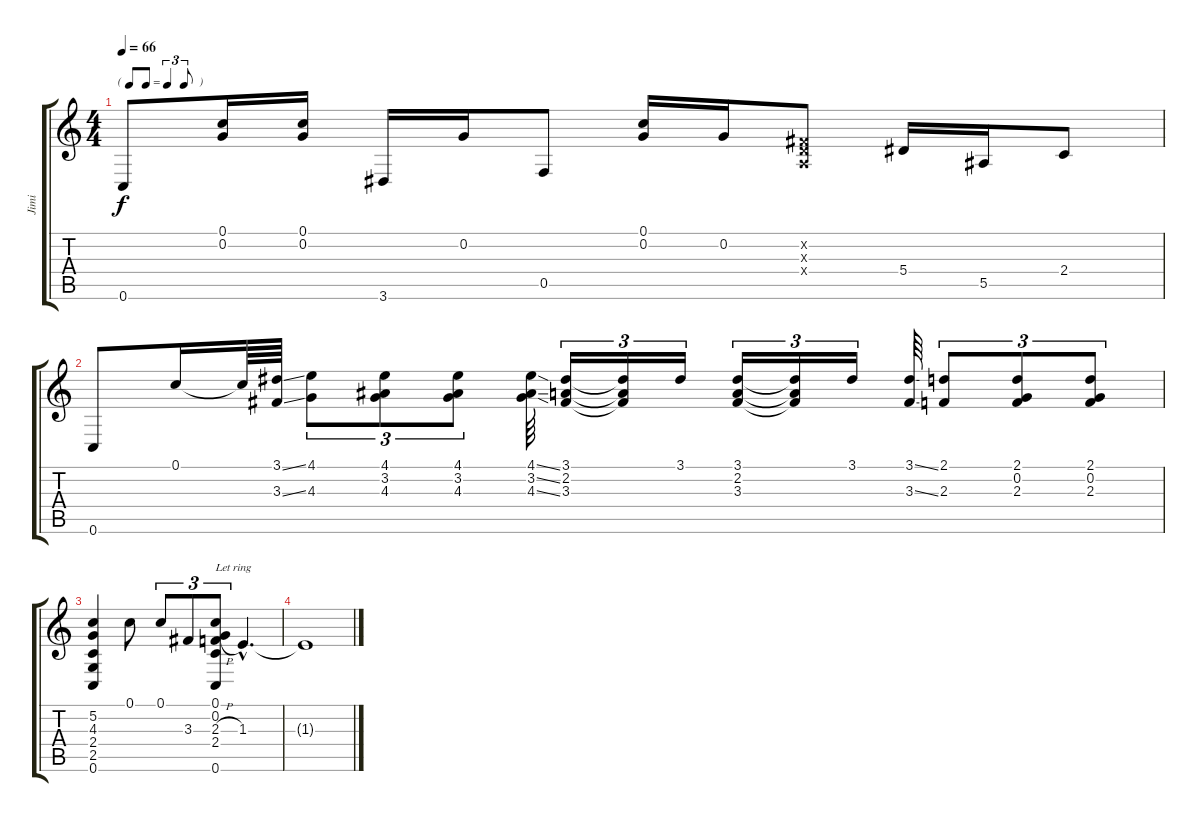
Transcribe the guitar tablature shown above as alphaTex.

\track ("Jimi" "Jimi") {instrument acousticguitarsteel}
\staff {score tabs}
\tuning (C4 G3 Eb3 Bb2 F2 C2) {hide}
\ts (4 4)
\tf triplet8th
\tempo 66
\clef g2
\ks c
0.6.8{dy f} (0.1 0.2).16 (0.1 0.2).16 3.6.16 0.2.16 0.5.8 (0.1 0.2).16 0.2.16 (-1.2{x} -1.3{x} -1.4{x}).8 5.4.16 5.5.16 2.4.8 |
0.6.8 0.1.16 0.1{t}.64 (3.1{ss} 3.3{ss}).64 (4.1 4.3).8{tu (3 2)} (4.1 3.2 4.3).8{tu (3 2)} (4.1 3.2 4.3).8{tu (3 2)} (4.1{ss} 3.2{ss} 4.3{ss}).64 (3.1 2.2 3.3).16{tu (3 2)} (3.1{t} 2.2{t} 3.3{t}).16{tu (3 2)} 3.1.16{tu (3 2)} (3.1 2.2 3.3).16{tu (3 2)} (3.1{t} 2.2{t} 3.3{t}).16{tu (3 2)} 3.1.16{tu (3 2)} (3.1{ss} 3.3{ss}).64 (2.1 2.3).8{tu (3 2)} (2.1 0.2 2.3).8{tu (3 2)} (2.1 0.2 2.3).8{tu (3 2)} |
(5.2 4.3 2.4 2.5 0.6).4 0.1.8 0.1.8{tu (3 2)} 3.3.8{tu (3 2)} (0.1 0.2 2.3{h} 2.4 0.6).8{tu (3 2) txt "Let ring"} 1.3{hac}.4{d} |
1.3{t}.1
